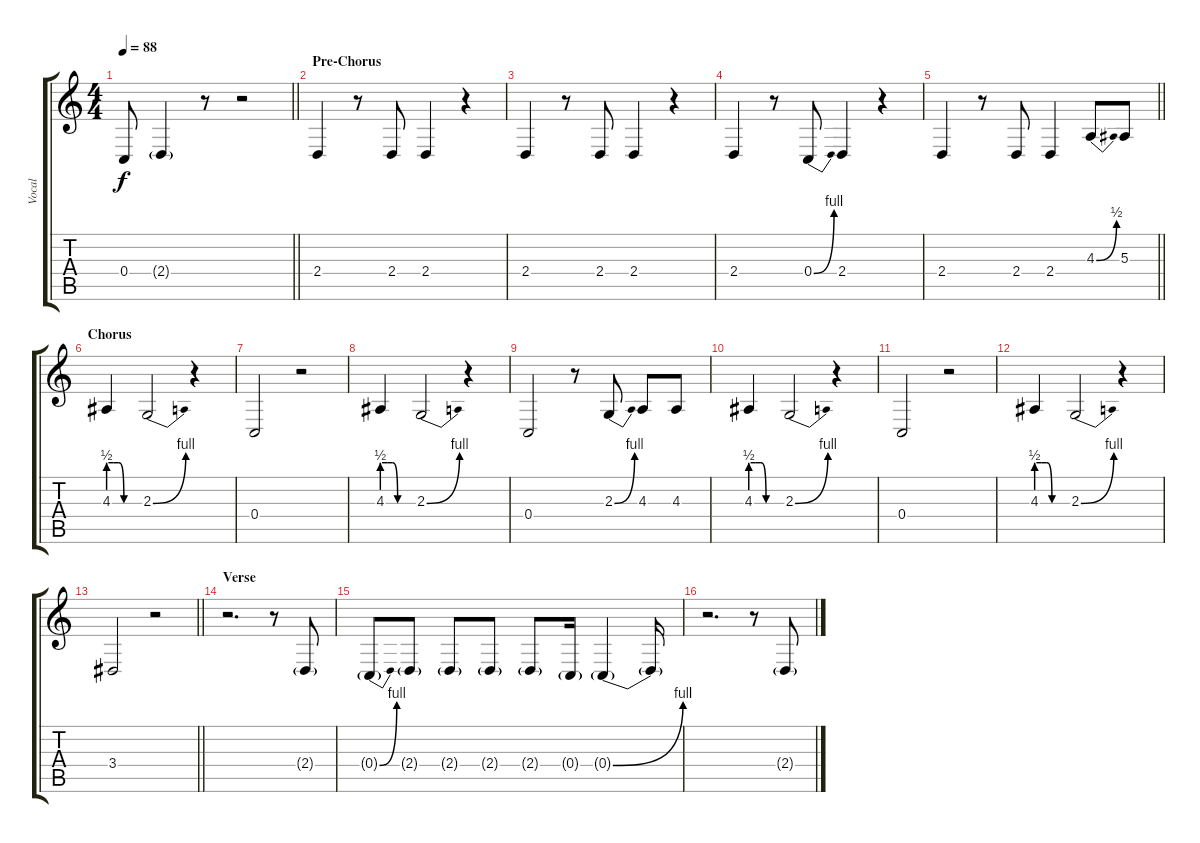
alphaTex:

\track ("Vocal" "Vocal") {instrument tuba}
\staff {score tabs}
\tuning (D4 A3 F3 C3 G2 C2) {hide}
\ts (4 4)
\tempo 88
\clef g2
\barLineRight lightlight
\ks c
0.4{t}.8{dy f} 2.4{g}.4 r.8 r.2 |
\section ("" "Pre-Chorus")
2.4.4 r.8 2.4.8 2.4.4 r.4 |
2.4.4 r.8 2.4.8 2.4.4 r.4 |
2.4.4 r.8 0.4{be (bend 0 0 60 4)}.8 2.4.4 r.4 |
\barLineRight lightlight
2.4.4 r.8 2.4.8 2.4.4 4.3{be (bend 0 0 60 2)}.8 5.3.8 |
\section ("" "Chorus")
4.3{be (custom 0 2 10 2 20 2 30 0 60 0)}.4 2.3{be (bend 0 0 60 4)}.2 r.4 |
0.4.2 r.2 |
4.3{be (custom 0 2 10 2 20 2 30 0 60 0)}.4 2.3{be (bend 0 0 60 4)}.2 r.4 |
0.4.2 r.8 2.3{be (bend 0 0 60 4)}.8 4.3.8 4.3.8 |
4.3{be (custom 0 2 10 2 20 2 30 0 60 0)}.4 2.3{be (bend 0 0 60 4)}.2 r.4 |
0.4.2 r.2 |
4.3{be (custom 0 2 10 2 20 2 30 0 60 0)}.4 2.3{be (bend 0 0 60 4)}.2 r.4 |
\barLineRight lightlight
3.4.2 r.2 |
\section ("" "Verse")
r.2{d} r.8 2.4{g}.8 |
0.4{be (bend 0 0 60 4) g}.8 2.4{g}.8 2.4{g}.8 2.4{g}.8 2.4{g}.8 0.4{g}.16 0.4{be (bend 0 0 60 4) g}.4 0.4{t}.16 |
r.2{d} r.8 2.4{g}.8
